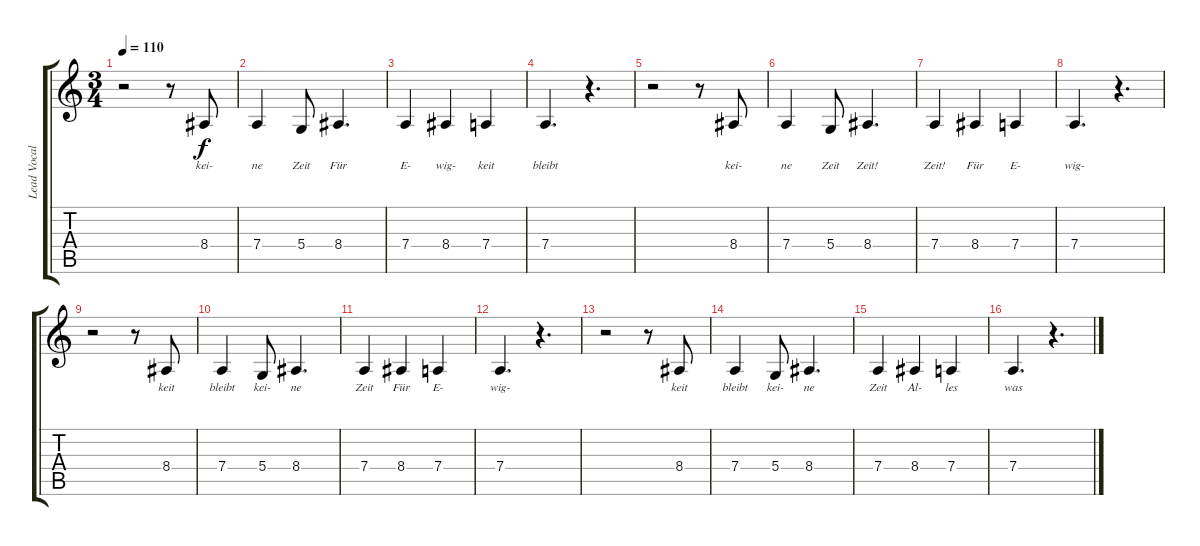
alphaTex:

\track ("Lead Vocals" "Lead Vocal") {instrument altosax}
\staff {score tabs}
\tuning (E4 B3 G3 D3 A2 E2) {hide}
\ts (3 4)
\tempo 110
\clef g2
\ks c
r.2{dy f} r.8 8.4.8{lyrics (0 "kei-") lyrics (1 "") lyrics (2 "") lyrics (3 "") lyrics (4 "")} |
7.4.4{lyrics (0 "ne") lyrics (1 "") lyrics (2 "") lyrics (3 "") lyrics (4 "")} 5.4.8{lyrics (0 "Zeit") lyrics (1 "") lyrics (2 "") lyrics (3 "") lyrics (4 "")} 8.4.4{d lyrics (0 "Für") lyrics (1 "") lyrics (2 "") lyrics (3 "") lyrics (4 "")} |
7.4.4{lyrics (0 "E-") lyrics (1 "") lyrics (2 "") lyrics (3 "") lyrics (4 "")} 8.4.4{lyrics (0 "wig-") lyrics (1 "") lyrics (2 "") lyrics (3 "") lyrics (4 "")} 7.4.4{lyrics (0 "keit") lyrics (1 "") lyrics (2 "") lyrics (3 "") lyrics (4 "")} |
7.4.4{d lyrics (0 "bleibt") lyrics (1 "") lyrics (2 "") lyrics (3 "") lyrics (4 "")} r.4{d} |
r.2 r.8 8.4.8{lyrics (0 "kei-") lyrics (1 "") lyrics (2 "") lyrics (3 "") lyrics (4 "")} |
7.4.4{lyrics (0 "ne") lyrics (1 "") lyrics (2 "") lyrics (3 "") lyrics (4 "")} 5.4.8{lyrics (0 "Zeit") lyrics (1 "") lyrics (2 "") lyrics (3 "") lyrics (4 "")} 8.4.4{d lyrics (0 "Zeit!") lyrics (1 "") lyrics (2 "") lyrics (3 "") lyrics (4 "")} |
7.4.4{lyrics (0 "Zeit!") lyrics (1 "") lyrics (2 "") lyrics (3 "") lyrics (4 "")} 8.4.4{lyrics (0 "Für") lyrics (1 "") lyrics (2 "") lyrics (3 "") lyrics (4 "")} 7.4.4{lyrics (0 "E-") lyrics (1 "") lyrics (2 "") lyrics (3 "") lyrics (4 "")} |
7.4.4{d lyrics (0 "wig-") lyrics (1 "") lyrics (2 "") lyrics (3 "") lyrics (4 "")} r.4{d} |
r.2 r.8 8.4.8{lyrics (0 "keit") lyrics (1 "") lyrics (2 "") lyrics (3 "") lyrics (4 "")} |
7.4.4{lyrics (0 "bleibt") lyrics (1 "") lyrics (2 "") lyrics (3 "") lyrics (4 "")} 5.4.8{lyrics (0 "kei-") lyrics (1 "") lyrics (2 "") lyrics (3 "") lyrics (4 "")} 8.4.4{d lyrics (0 "ne") lyrics (1 "") lyrics (2 "") lyrics (3 "") lyrics (4 "")} |
7.4.4{lyrics (0 "Zeit") lyrics (1 "") lyrics (2 "") lyrics (3 "") lyrics (4 "")} 8.4.4{lyrics (0 "Für") lyrics (1 "") lyrics (2 "") lyrics (3 "") lyrics (4 "")} 7.4.4{lyrics (0 "E-") lyrics (1 "") lyrics (2 "") lyrics (3 "") lyrics (4 "")} |
7.4.4{d lyrics (0 "wig-") lyrics (1 "") lyrics (2 "") lyrics (3 "") lyrics (4 "")} r.4{d} |
r.2 r.8 8.4.8{lyrics (0 "keit") lyrics (1 "") lyrics (2 "") lyrics (3 "") lyrics (4 "")} |
7.4.4{lyrics (0 "bleibt") lyrics (1 "") lyrics (2 "") lyrics (3 "") lyrics (4 "")} 5.4.8{lyrics (0 "kei-") lyrics (1 "") lyrics (2 "") lyrics (3 "") lyrics (4 "")} 8.4.4{d lyrics (0 "ne") lyrics (1 "") lyrics (2 "") lyrics (3 "") lyrics (4 "")} |
7.4.4{lyrics (0 "Zeit") lyrics (1 "") lyrics (2 "") lyrics (3 "") lyrics (4 "")} 8.4.4{lyrics (0 "Al-") lyrics (1 "") lyrics (2 "") lyrics (3 "") lyrics (4 "")} 7.4.4{lyrics (0 "les") lyrics (1 "") lyrics (2 "") lyrics (3 "") lyrics (4 "")} |
7.4.4{d lyrics (0 "was") lyrics (1 "") lyrics (2 "") lyrics (3 "") lyrics (4 "")} r.4{d}
